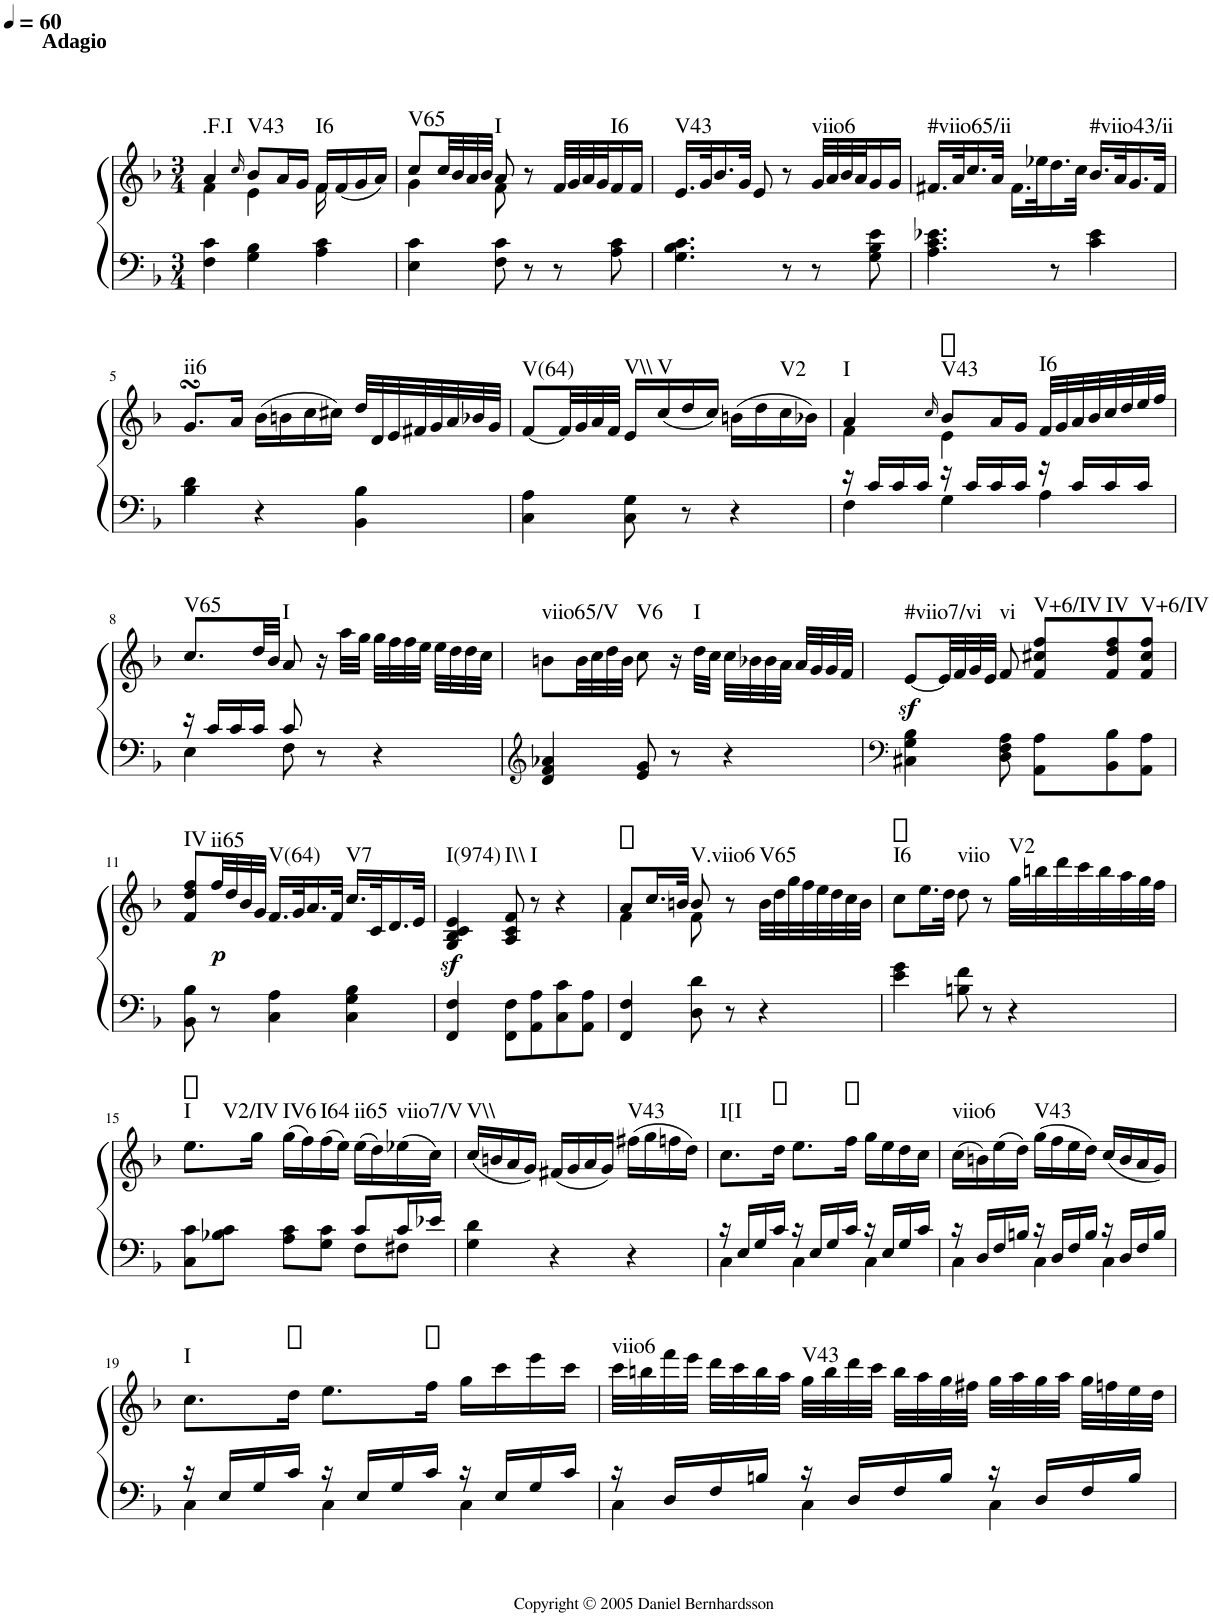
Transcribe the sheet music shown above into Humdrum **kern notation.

**kern	**kern	**dynam	**harte
*part1	*part1	*part1	*part1
*staff2	*staff1	*staff1/2	*
*I"Piano	*	*	*
*I'Pno.	*	*	*
*clefF4	*clefG2	*	*
*k[b-]	*k[b-]	*	*
*F:	*F:	*	*
*M3/4	*M3/4	*	*
*MM60	*MM60	*	*
=1	=1	=1	=1
*	*^	*	*
!	!LO:TX:a:B:t=Adagio	!	!	!LO:H:kt=.F.I
4F\ 4c\	4a/	4f\	.	N
.	16qcc/	.	.	.
!	!	!	!	!LO:H:kt=V43
4G\ 4B-\	8b-/L	4e\	.	N
.	16a/L	.	.	.
.	16g/JJ	.	.	.
!	!	!	!	!LO:H:kt=I6
4A\ 4c\	16f/LL	16f\	.	N
.	(16f/	16ryy	.	.
.	16g/	8ryy	.	.
.	16a/JJ)	.	.	.
=2	=2	=2	=2	=2
!	!	!	!	!LO:H:kt=V65
4E\ 4c\	8cc/L	4g\	.	N
.	32cc/LL	.	.	.
.	32b-/	.	.	.
.	32a/	.	.	.
.	32b-/JJJ	.	.	.
!	!	!	!	!LO:H:kt=I
8F\ 8c\	8a/	8f\	.	N
8r	8r	8ryy	.	.
8r	32f/LLL	4ryy	.	.
.	32g/	.	.	.
.	32a/	.	.	.
.	32g/J	.	.	.
!	!	!	!	!LO:H:kt=I6
8A\ 8c\	16f/	.	.	N
.	16f/JJ	.	.	.
*	*v	*v	*	*
=3	=3	=3	=3
!	!	!	!LO:H:kt=V43
4.G\ 4.B-\ 4.c\	16.e/LL	.	N
.	32g/K	.	.
.	16.b-/	.	.
.	32g/JJk	.	.
.	8e/	.	.
8r	8r	.	.
!	!	!	!LO:H:kt=viio6
8r	32g/LLL	.	N
.	32a/	.	.
.	32b-/	.	.
.	32a/J	.	.
8G\ 8B-\ 8e\	16g/	.	.
.	16g/JJ	.	.
=4	=4	=4	=4
!	!	!	!LO:H:kt=#viio65/ii
4.A\ 4.c\ 4.e-X\	16.f#X/LL	.	N
.	32a/K	.	.
.	16.cc/	.	.
.	32a/JJk	.	.
.	16.f#\LL	.	.
.	32ee-X\K	.	.
8r	16.dd\	.	.
.	32cc\JJk	.	.
!	!	!	!LO:H:kt=#viio43/ii
4c\ 4e-\	16.b-/LL	.	N
.	32a/K	.	.
.	16.g/	.	.
.	32f#/JJk	.	.
!!LO:LB:g=z
=5	=5	=5	=5
!	!	!	!LO:H:kt=ii6
4B-\ 4d\	8.gsSSS/L	.	N
.	16a/Jk	.	.
4r	(16b-\LL	.	.
.	16bn\	.	.
.	16cc\	.	.
.	16cc#X\JJ)	.	.
4BB-\ 4B-\	32dd/LLL	.	.
.	32d/	.	.
.	32e/	.	.
.	32f#X/	.	.
.	32g/	.	.
.	32a/	.	.
.	32b-X/	.	.
.	32g/JJJ	.	.
=6	=6	=6	=6
!	!	!	!LO:H:kt=V(64)
4C\ 4A\	[8f/L	.	N
.	32f/LL]	.	.
.	32g/	.	.
.	32a/	.	.
.	32f/JJJ	.	.
!	!	!	!LO:H:kt=V\\
8C\ 8G\	16e/LL	.	N
!	!	!	!LO:H:kt=V
.	(16cc/	.	N
8r	16dd/	.	.
.	16cc/JJ)	.	.
4r	(16bn\LL	.	.
.	16dd\	.	.
!	!	!	!LO:H:kt=V2
.	16cc\	.	N
.	16b-X\JJ)	.	.
=7	=7	=7	=7
*^	*^	*	*
!	!	!	!	!	!LO:H:kt=I
16r	4F\	4a/	4f\	.	N
16c/LL	.	.	.	.	.
16c/	.	.	.	.	.
16c/JJ	.	.	.	.	.
.	.	16qcc/	.	.	.
!	!	!	!	!	!LO:H:kt=V43
16r	4G\	8b-/L	4e\	.	N
16c/LL	.	.	.	.	.
16c/	.	16a/L	.	.	.
16c/JJ	.	16g/JJ	.	.	.
!	!	!	!	!	!LO:H:kt=I6
16r	4A\	32f/LLL	4ryy	.	N
.	.	32g/	.	.	.
16c/LL	.	32a/	.	.	.
.	.	32b-/	.	.	.
16c/	.	32cc/	.	.	.
.	.	32dd/	.	.	.
16c/JJ	.	32ee/	.	.	.
.	.	32ff/JJJ	.	.	.
*	*	*v	*v	*	*
!!LO:LB:g=z
=8	=8	=8	=8	=8
!	!	!	!	!LO:H:kt=V65
16r	4E\	8.cc/L	.	N
16c/LL	.	.	.	.
16c/	.	.	.	.
16c/JJ	.	32dd/LL	.	.
.	.	32b-/JJJ	.	.
!	!	!	!	!LO:H:kt=I
8c/	8F\	8a/	.	N
8r	8ryy	16r	.	.
.	.	32aa\LLL	.	.
.	.	32gg\JJJ	.	.
4r	4ryy	32gg\LLL	.	.
.	.	32ff\	.	.
.	.	32ff\	.	.
.	.	32ee\JJJ	.	.
.	.	32ee\LLL	.	.
.	.	32dd\	.	.
.	.	32dd\	.	.
.	.	32cc\JJJ	.	.
*v	*v	*	*	*
=9	=9	=9	=9
*clefG2	*	*	*
!	!	!	!LO:H:kt=viio65/V
4d/ 4f/ 4a-X/	8bn\L	.	N
.	32b\LL	.	.
.	32cc\	.	.
.	32dd\	.	.
.	32b\JJJ	.	.
!	!	!	!LO:H:kt=V6
8e/ 8g/	8cc\	.	N
8r	16r	.	.
!	!	!	!LO:H:kt=I
.	32dd\LLL	.	N
.	32cc\JJJ	.	.
4r	32cc\LLL	.	.
.	32b-X\	.	.
.	32b-\	.	.
.	32a\JJJ	.	.
.	32a/LLL	.	.
.	32g/	.	.
.	32g/	.	.
.	32f/JJJ	.	.
=10	=10	=10	=10
*clefF4	*	*	*
!	!	!LO:DY:b	!LO:H:kt=#viio7/vi
4C#X\ 4G\ 4B-\	[8e/L	sf	N
.	32e/LL]	.	.
.	32f/	.	.
.	32g/	.	.
.	32e/JJJ	.	.
!	!	!	!LO:H:kt=vi
8D\ 8F\ 8A\	8f/	.	N
!	!	!	!LO:H:kt=V+6/IV
8AA\ 8A\L	8f/ 8cc#X/ 8ff/L	.	N
!	!	!	!LO:H:kt=IV
8BB-\ 8B-\	8f/ 8dd/ 8ff/	.	N
!	!	!	!LO:H:kt=V+6/IV
8AA\ 8A\J	8f/ 8cc#/ 8ff/J	.	N
!!LO:LB:g=z
=11	=11	=11	=11
!	!	!	!LO:H:kt=IV
8BB-\ 8B-\	8f/ 8dd/ 8ff/L	.	N
!	!	!LO:DY:b	!LO:H:kt=ii65
8r	32ff/LL	p	N
.	32dd/	.	.
.	32b-/	.	.
.	32g/JJJ	.	.
!	!	!	!LO:H:kt=V(64)
4C\ 4A\	16.f/LL	.	N
.	32g/K	.	.
.	16.a/	.	.
.	32f/JJk	.	.
!	!	!	!LO:H:kt=V7
4C\ 4G\ 4B-\	16.cc/LL	.	N
.	32c/K	.	.
.	16.d/	.	.
.	32e/JJk	.	.
=12	=12	=12	=12
!	!	!LO:DY:b	!LO:H:kt=I(974)
4FF/ 4F/	4G/ 4B-/ 4c/ 4e/	sf	N
!	!	!	!LO:H:kt=I\\
8FF\ 8F\L	8A/ 8c/ 8f/	.	N
!	!	!	!LO:H:kt=I
8AA\ 8A\	8r	.	N
8C\ 8c\	4r	.	.
8AA\ 8A\J	.	.	.
=13	=13	=13	=13
*	*^	*	*
4FF/ 4F/	8a/L	4f\	.	.
.	16.cc/L	.	.	.
.	32bn/JJk	.	.	.
!	!	!	!	!LO:H:kt=V.viio6
8D\ 8d\	8b/	8f\	.	N
8r	8r	8ryy	.	.
!	!	!	!	!LO:H:kt=V65
4r	32b\LLL	4ryy	.	N
.	32dd\	.	.	.
.	32gg\	.	.	.
.	32ff\	.	.	.
.	32ee\	.	.	.
.	32dd\	.	.	.
.	32cc\	.	.	.
.	32b\JJJ	.	.	.
*	*v	*v	*	*
=14	=14	=14	=14
!	!	!	!LO:H:kt=I6
4e\ 4g\	8cc\L	.	N
.	16.ee\L	.	.
.	32dd\JJk	.	.
!	!	!	!LO:H:kt=viio
8Bn\ 8f\	8dd\	.	N
8r	8r	.	.
!	!	!	!LO:H:kt=V2
4r	32gg\LLL	.	N
.	32bbn\	.	.
.	32ddd\	.	.
.	32ccc\	.	.
.	32bb\	.	.
.	32aa\	.	.
.	32gg\	.	.
.	32ff\JJJ	.	.
!!LO:LB:g=z
=15	=15	=15	=15
*^	*	*	*
!	!	!	!	!LO:H:n=1:kt=I
!	!	!	!	!LO:H:n=2:kt=V2/IV
8C\ 8c\L	2ryy	8.ee\L	.	N N
8B-X\ 8c\J	.	.	.	.
.	.	16gg\Jk	.	.
!	!	!	!	!LO:H:kt=IV6
8A\ 8c\L	.	(16gg\LL	.	N
.	.	16ff\)	.	.
!	!	!	!	!LO:H:kt=I64
8G\ 8c\J	.	(16ff\	.	N
.	.	16ee\JJ)	.	.
!	!	!	!	!LO:H:kt=ii65
8c/L	8F\L	(16ee\LL	.	N
.	.	16dd\)	.	.
!	!	!	!	!LO:H:kt=viio7/V
16c/L	8F#X\J	(16ee-X\	.	N
16e-X/JJ	.	16cc\JJ)	.	.
*v	*v	*	*	*
=16	=16	=16	=16
!	!	!	!LO:H:kt=V\\
4G\ 4d\	(16cc/LL	.	N
.	16bn/	.	.
.	16a/	.	.
.	16g/JJ)	.	.
4r	(16f#X/LL	.	.
.	16g/	.	.
.	16a/	.	.
.	16g/JJ)	.	.
!	!	!	!LO:H:kt=V43
4r	(16ff#X\LL	.	N
.	16gg\	.	.
.	16ffn\	.	.
.	16dd\JJ)	.	.
=17	=17	=17	=17
*^	*	*	*
!	!	!	!	!LO:H:kt=I[I
16r	4C\	8.cc\L	.	N
16E/LL	.	.	.	.
16G/	.	.	.	.
16c/JJ	.	16dd\Jk	.	.
16r	4C\	8.ee\L	.	.
16E/LL	.	.	.	.
16G/	.	.	.	.
16c/JJ	.	16ff\Jk	.	.
16r	4C\	16gg\LL	.	.
16E/LL	.	16ee\	.	.
16G/	.	16dd\	.	.
16c/JJ	.	16cc\JJ	.	.
=18	=18	=18	=18	=18
!	!	!	!	!LO:H:kt=viio6
16r	4C\	(16cc\LL	.	N
16D/LL	.	16bn\)	.	.
16F/	.	(16ee\	.	.
16Bn/JJ	.	16dd\JJ)	.	.
!	!	!	!	!LO:H:kt=V43
16r	4C\	(16gg\LL	.	N
16D/LL	.	16ff\	.	.
16F/	.	16ee\	.	.
16B/JJ	.	16dd\JJ)	.	.
16r	4C\	(16cc/LL	.	.
16D/LL	.	16b/	.	.
16F/	.	16a/	.	.
16B/JJ	.	16g/JJ)	.	.
!!LO:LB:g=z
=19	=19	=19	=19	=19
!	!	!	!	!LO:H:kt=I
16r	4C\	8.cc\L	.	N
16E/LL	.	.	.	.
16G/	.	.	.	.
16c/JJ	.	16dd\Jk	.	.
16r	4C\	8.ee\L	.	.
16E/LL	.	.	.	.
16G/	.	.	.	.
16c/JJ	.	16ff\Jk	.	.
16r	4C\	16gg\LL	.	.
16E/LL	.	16ccc\	.	.
16G/	.	16eee\	.	.
16c/JJ	.	16ccc\JJ	.	.
=20	=20	=20	=20	=20
!	!	!	!	!LO:H:kt=viio6
16r	4C\	32ccc\LLL	.	N
.	.	32bbn\	.	.
16D/LL	.	32fff\	.	.
.	.	32eee\JJJ	.	.
16F/	.	32ddd\LLL	.	.
.	.	32ccc\	.	.
16Bn/JJ	.	32bb\	.	.
.	.	32aa\JJJ	.	.
!	!	!	!	!LO:H:kt=V43
16r	4C\	32gg\LLL	.	N
.	.	32bb\	.	.
16D/LL	.	32ddd\	.	.
.	.	32ccc\JJJ	.	.
16F/	.	32bb\LLL	.	.
.	.	32aa\	.	.
16B/JJ	.	32gg\	.	.
.	.	32ff#X\JJJ	.	.
16r	4C\	32gg\LLL	.	.
.	.	32aa\	.	.
16D/LL	.	32gg\	.	.
.	.	32aa\JJJ	.	.
16F/	.	32gg\LLL	.	.
.	.	32ffn\	.	.
16B/JJ	.	32ee\	.	.
.	.	32dd\JJJ	.	.
*v	*v	*	*	*
=	=	=	=
*-	*-	*-	*-
